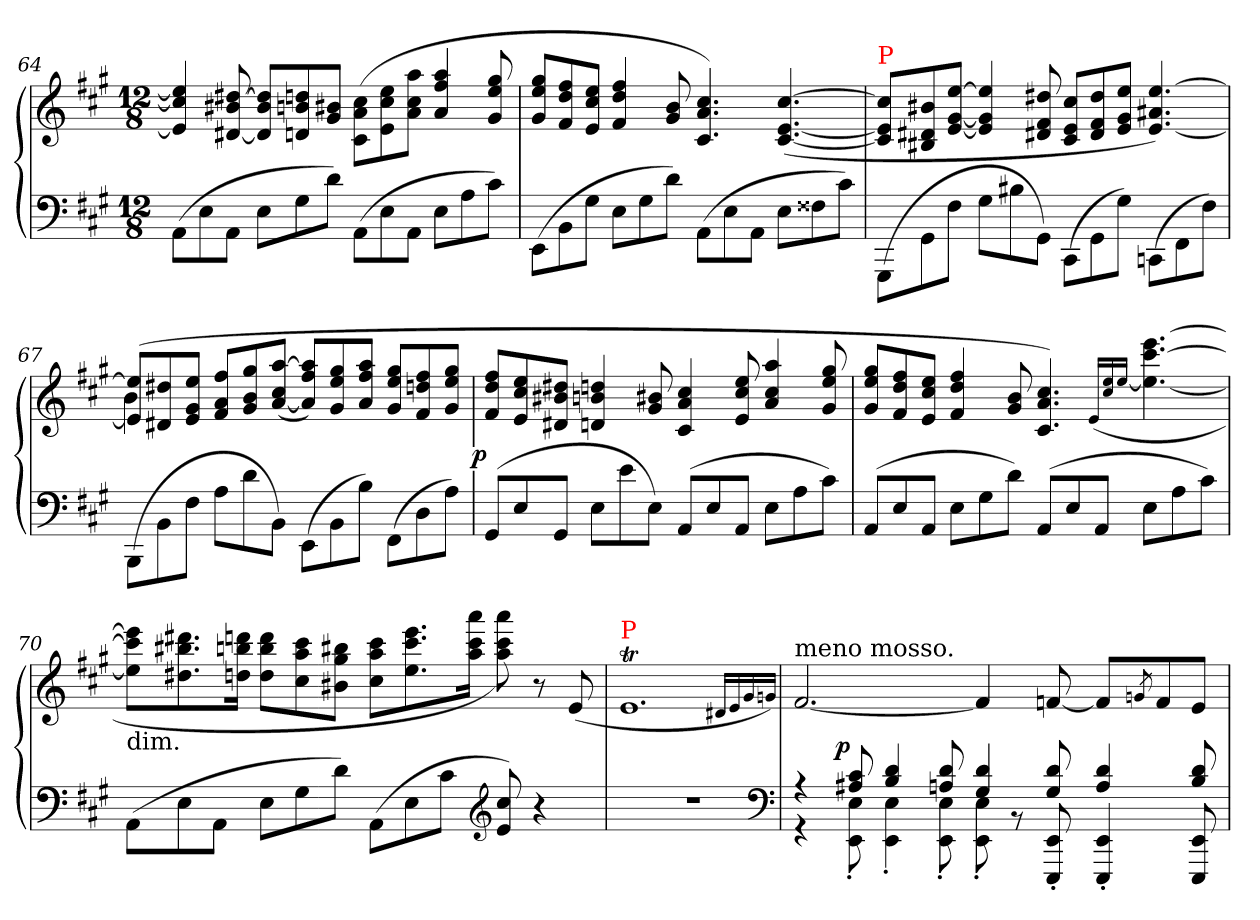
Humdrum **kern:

**kern	**kern	**dynam
*part1	*part1	*part1
*staff2	*staff1	*staff1/2
*clefF4	*clefG2	*
*k[f#c#g#]	*k[f#c#g#]	*
*M12/8	*M12/8	*
=64	=64	=64
(>8AA\L	4ee] 4cc#] 4e]	.
8E	.	.
8AAJ	[8dd#X 8b#X [8d#X	.
8EL	8dd#] 8b# 8d#]L	.
8G#	8ddn 8bn 8dn	.
8dJ)	8b#X 8g#J	.
(>8AA\L	(>8cc# 8a 8c#L	.
8E	8ee 8cc# 8e	.
8AAJ	8aa 8cc# 8aJ	.
8EL	4aa/ 4ff#/ 4a/	.
8A	.	.
8c#J)	8gg#/ 8ee/ 8g#/	.
=65	=65	=65
(>8EE\L	8gg#/ 8ee/ 8g#/L	.
8BB	8ff# 8dd 8f#	.
8G#J	8ee 8cc# 8eJ	.
8EL	4ff#/ 4dd/ 4f#/	.
8G#	.	.
8dJ)	8b 8g#	.
(>8AA\L	4.cc# 4.a 4.c#)	.
8E	.	.
8AAJ	.	.
8EL	(>[4.cc# [4.e [4.c#	.
8F##X	.	.
8c#J)	.	.
=66	=66	=66
!	!LO:TX:a:color=red:t=P	!
(>8GGG#\L	8cc#] 8e] 8c#]L	.
8GG#	8b#X 8d#X 8B#X	.
8F#J	[8ee [8g# [8eJ	.
8G#L	4ee] 4g#] 4e]	.
8B#X	.	.
8GG#J)	8dd#X 8f# 8d#X	.
(>8CC#\L	8cc# 8e 8c#L	.
8GG#	8dd# 8f# 8d#	.
8G#J)	8ee 8g# 8eJ	.
(>8CCn\L	[4.ee 4.a#X [4.e)	.
8FF#	.	.
8F#J)	.	.
=67	=67	=67
*	*^	*
(>8BBB\L	(>8ee] 8e]L	4b	.
8BB	8dd#X 8d#X	.	.
8F#J	8ee 8g# 8eJ	8ryy	.
8AL	8ff#/ 8a/ 8f#/L	4.ryy	.
8d	8gg# 8b 8g#	.	.
8BBJ)	(>[8aa 8cc# [8aJ	.	.
(>8EE\L	8aa]/ 8ff#/ 8a]/L)	2.ryy	.
8BB	8gg# 8ee 8g#	.	.
8BJ)	8aa 8ff# 8aJ	.	.
(>8FF#\L	8gg#/ 8ee/ 8g#/L	.	.
8D	8ff# 8ddn 8f#	.	.
8AJ)	8gg# 8ee 8g#J	.	.
*	*v	*v	*
=68	=68	=68
!	!	!LO:DY:rj
(8GG#L	8ff# 8dd 8f#L	p
8E	8ee 8cc# 8e	.
8GG#J	8dd#X 8b#X 8d#XJ	.
8EL	4ddn 4bn 4dn	.
8e	.	.
8EJ)	8b#X 8g#	.
(>8AAL	4cc# 4a 4c#	.
8E	.	.
8AAJ	8ee 8cc# 8e	.
8EL	4aa/ 4cc#/ 4a/	.
8A	.	.
8c#J)	8gg#/ 8ee/ 8g#/	.
=69	=69	=69
(>8AAL	8gg#/ 8ee/ 8g#/L	.
8E	8ff# 8dd 8f#	.
8AAJ	8ee 8cc# 8eJ	.
8EL	4ff#/ 4dd/ 4f#/	.
8G#	.	.
8dJ)	8b 8g#	.
(>8AAL	4.cc# 4.a 4.c#)	.
8E	.	.
8AAJ	.	.
.	(>16qqe/LL	.
.	16qqee/ 16qqcc#/	.
.	[16qqee/JJ	.
8EL	[4.eee [4.ccc# 4.ee_	.
8A	.	.
8c#J)	.	.
=70	=70	=70
!	!LO:TX:c:t=dim.	!
(>8AA\L	8eee] 8ccc#] 8ee]L	.
8E	8.ddd#X 8.bb#X 8.dd#X	.
8AAJ	.	.
.	16dddn 16bbn 16ddnJk	.
8EL	8ddd 8bb 8ddL	.
8G#	8ccc# 8aa 8cc#	.
8dJ)	8bb#X 8gg# 8b#XJ	.
(>8AAL	8ccc# 8aa 8cc#L	.
8E	8.eee 8.ccc# 8.ee	.
8c#J	.	.
.	16aaa 16ccc# 16aaJk	.
*clefG2	*	*
8cc# 8e)	8aaa 8ccc# 8aa)	.
4r	8r	.
.	(>8e	.
=71	=71	=71
!	!LO:TX:a:color=red:t=P	!
1.r	1.eT	.
*clefF4	*	*
.	16qqd#XTTT/LL	.
.	16qqe/	.
.	16qqg#/	.
.	16qqgn/JJ)	.
=72	=72	=72
*^	*^	*
!	!	!LO:TX:a:t=meno mosso.	!	!
4rA	4rGG	[2.f#	4ryy	.
!	!	!	!	!LO:DY:rj
8c# 8A#X	8E'< 8EE'<	.	1ryy	p
4d 4B	4E'< 4EE'<	.	.	.
8d 8An	8E'< 8EE'<	.	.	.
4d 4G#	8E'< 8EE'<	4f#]	.	.
.	8rBB	.	.	.
8d 8G#	8EE'/ 8EEE'/	[8fn	.	.
4d 4A	4EE'/ 4EEE'/	8fL]	.	.
.	.	8qgn/	.	.
.	.	8f	4ryy	.
8d 8B	8EE/ 8EEE/	8eJ	.	.
*v	*v	*	*	*
*	*v	*v	*
=	=	=
*-	*-	*-
